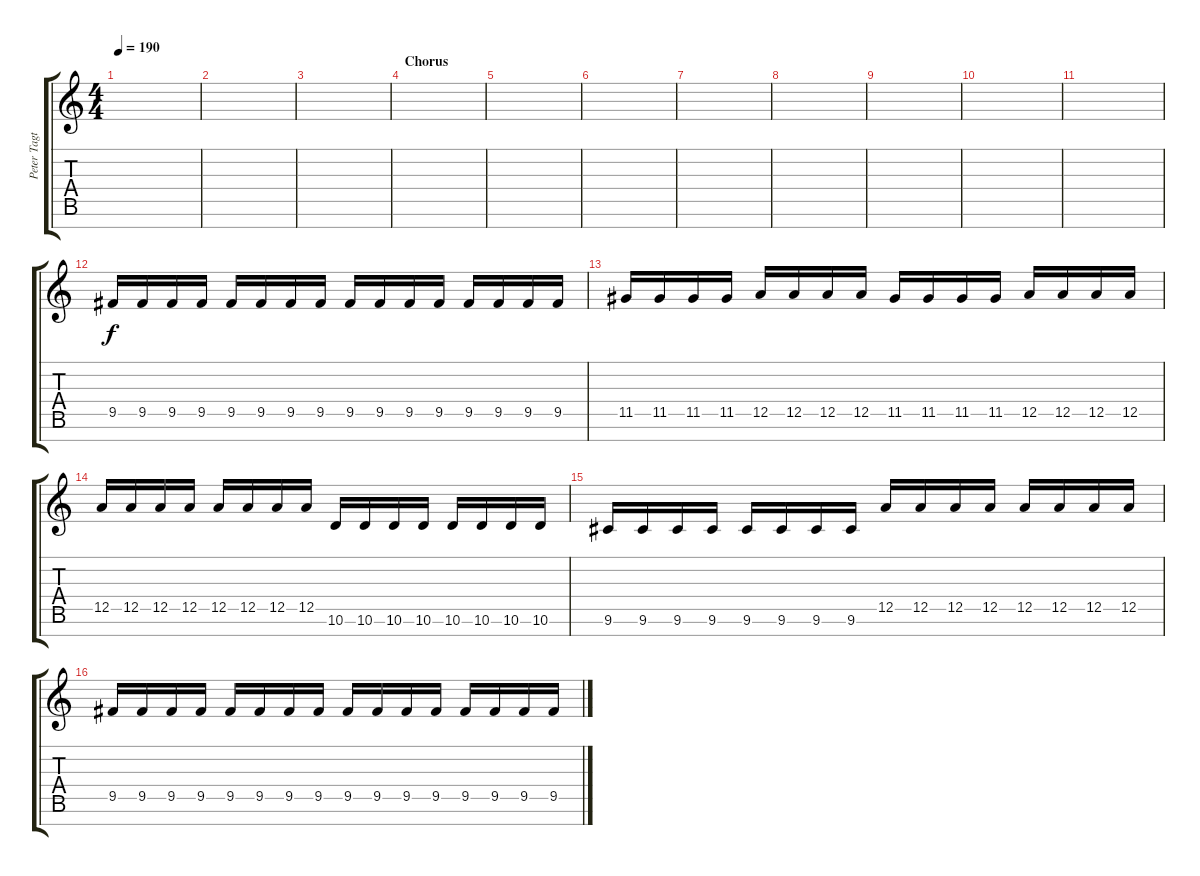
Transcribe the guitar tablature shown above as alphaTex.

\track ("Peter Tagtgren Solo (Coming Soon)" "Peter Tagt") {instrument overdrivenguitar}
\staff {score tabs}
\tuning (E4 B3 G3 D3 A2 E2 B1) {hide}
\ts (4 4)
\tempo 190
\clef g2
\ks c
|
|
|
\section ("" "Chorus")
|
|
|
|
|
|
|
|
9.5.16 9.5.16 9.5.16 9.5.16 9.5.16 9.5.16 9.5.16 9.5.16 9.5.16 9.5.16 9.5.16 9.5.16 9.5.16 9.5.16 9.5.16 9.5.16 |
11.5.16 11.5.16 11.5.16 11.5.16 12.5.16 12.5.16 12.5.16 12.5.16 11.5.16 11.5.16 11.5.16 11.5.16 12.5.16 12.5.16 12.5.16 12.5.16 |
12.5.16 12.5.16 12.5.16 12.5.16 12.5.16 12.5.16 12.5.16 12.5.16 10.6.16 10.6.16 10.6.16 10.6.16 10.6.16 10.6.16 10.6.16 10.6.16 |
9.6.16 9.6.16 9.6.16 9.6.16 9.6.16 9.6.16 9.6.16 9.6.16 12.5.16 12.5.16 12.5.16 12.5.16 12.5.16 12.5.16 12.5.16 12.5.16 |
9.5.16 9.5.16 9.5.16 9.5.16 9.5.16 9.5.16 9.5.16 9.5.16 9.5.16 9.5.16 9.5.16 9.5.16 9.5.16 9.5.16 9.5.16 9.5.16
